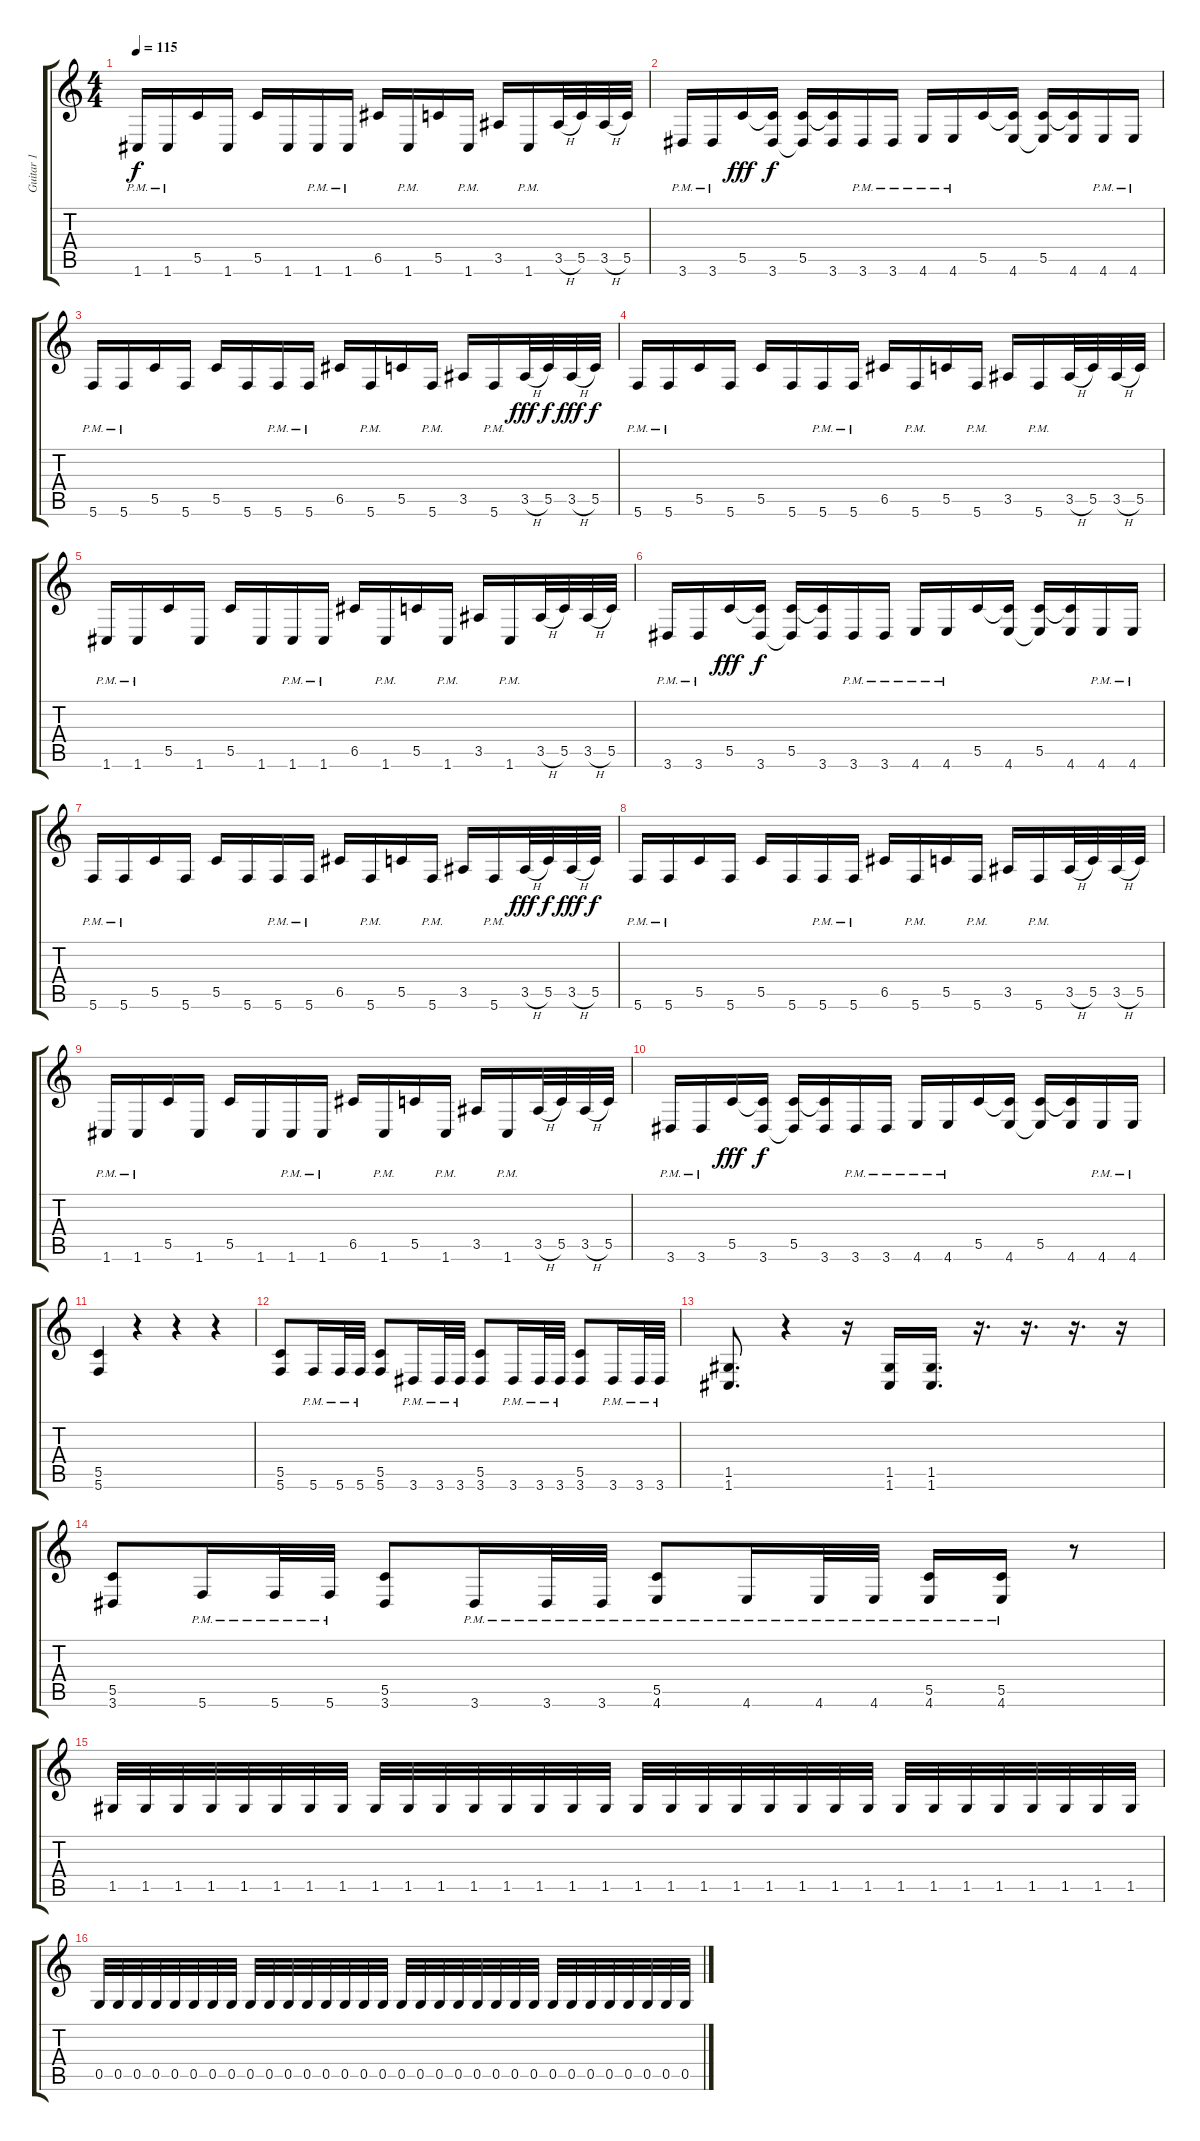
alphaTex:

\track ("Guitar 1" "Guitar 1") {instrument distortionguitar}
\staff {score tabs}
\tuning (D4 A3 F3 C3 G2 C2) {hide}
\ts (4 4)
\tempo 115
\clef g2
\ks c
1.6{pm}.16{dy f} 1.6{pm}.16 5.5.16 1.6.16 5.5.16 1.6.16 1.6{pm}.16 1.6{pm}.16 6.5.16 1.6{pm}.16 5.5.16 1.6{pm}.16 3.5.16 1.6{pm}.16 3.5{h}.32 5.5.32 3.5{h}.32 5.5.32 |
3.6{pm}.16 3.6{pm}.16 5.5.16{dy fff} (5.5{t} 3.6).16{dy f} (5.5 3.6{t}).16 (5.5{t} 3.6).16 3.6{pm}.16 3.6{pm}.16 4.6{pm}.16 4.6{pm}.16 5.5.16 (5.5{t} 4.6).16 (5.5 4.6{t}).16 (5.5{t} 4.6).16 4.6{pm}.16 4.6{pm}.16 |
5.6{pm}.16 5.6{pm}.16 5.5.16 5.6.16 5.5.16 5.6.16 5.6{pm}.16 5.6{pm}.16 6.5.16 5.6{pm}.16 5.5.16 5.6{pm}.16 3.5.16 5.6{pm}.16 3.5{h}.32{dy fff} 5.5.32{dy f} 3.5{h}.32{dy fff} 5.5.32{dy f} |
5.6{pm}.16 5.6{pm}.16 5.5.16 5.6.16 5.5.16 5.6.16 5.6{pm}.16 5.6{pm}.16 6.5.16 5.6{pm}.16 5.5.16 5.6{pm}.16 3.5.16 5.6{pm}.16 3.5{h}.32 5.5.32 3.5{h}.32 5.5.32 |
1.6{pm}.16 1.6{pm}.16 5.5.16 1.6.16 5.5.16 1.6.16 1.6{pm}.16 1.6{pm}.16 6.5.16 1.6{pm}.16 5.5.16 1.6{pm}.16 3.5.16 1.6{pm}.16 3.5{h}.32 5.5.32 3.5{h}.32 5.5.32 |
3.6{pm}.16 3.6{pm}.16 5.5.16{dy fff} (5.5{t} 3.6).16{dy f} (5.5 3.6{t}).16 (5.5{t} 3.6).16 3.6{pm}.16 3.6{pm}.16 4.6{pm}.16 4.6{pm}.16 5.5.16 (5.5{t} 4.6).16 (5.5 4.6{t}).16 (5.5{t} 4.6).16 4.6{pm}.16 4.6{pm}.16 |
5.6{pm}.16 5.6{pm}.16 5.5.16 5.6.16 5.5.16 5.6.16 5.6{pm}.16 5.6{pm}.16 6.5.16 5.6{pm}.16 5.5.16 5.6{pm}.16 3.5.16 5.6{pm}.16 3.5{h}.32{dy fff} 5.5.32{dy f} 3.5{h}.32{dy fff} 5.5.32{dy f} |
5.6{pm}.16 5.6{pm}.16 5.5.16 5.6.16 5.5.16 5.6.16 5.6{pm}.16 5.6{pm}.16 6.5.16 5.6{pm}.16 5.5.16 5.6{pm}.16 3.5.16 5.6{pm}.16 3.5{h}.32 5.5.32 3.5{h}.32 5.5.32 |
1.6{pm}.16 1.6{pm}.16 5.5.16 1.6.16 5.5.16 1.6.16 1.6{pm}.16 1.6{pm}.16 6.5.16 1.6{pm}.16 5.5.16 1.6{pm}.16 3.5.16 1.6{pm}.16 3.5{h}.32 5.5.32 3.5{h}.32 5.5.32 |
3.6{pm}.16 3.6{pm}.16 5.5.16{dy fff} (5.5{t} 3.6).16{dy f} (5.5 3.6{t}).16 (5.5{t} 3.6).16 3.6{pm}.16 3.6{pm}.16 4.6{pm}.16 4.6{pm}.16 5.5.16 (5.5{t} 4.6).16 (5.5 4.6{t}).16 (5.5{t} 4.6).16 4.6{pm}.16 4.6{pm}.16 |
(5.5 5.6).4 r.4 r.4 r.4 |
(5.5 5.6).8 5.6{pm}.16 5.6{pm}.32 5.6{pm}.32 (5.5 5.6).8 3.6{pm}.16 3.6{pm}.32 3.6{pm}.32 (5.5 3.6).8 3.6{pm}.16 3.6{pm}.32 3.6{pm}.32 (5.5 3.6).8 3.6{pm}.16 3.6{pm}.32 3.6{pm}.32 |
(1.5 1.6).8{d} r.4 r.16 (1.5 1.6).16 (1.5 1.6).16{d} r.16{d} r.16{d} r.16{d} r.16 |
(5.5 3.6).8 5.6{pm}.16 5.6{pm}.32 5.6{pm}.32 (5.5 3.6).8 3.6{pm}.16 3.6{pm}.32 3.6{pm}.32 (5.5{pm} 4.6).8 4.6{pm}.16 4.6{pm}.32 4.6{pm}.32 (5.5{pm} 4.6{pm}).16 (5.5{pm} 4.6{pm}).16 r.8 |
1.5.32 1.5.32 1.5.32 1.5.32 1.5.32 1.5.32 1.5.32 1.5.32 1.5.32 1.5.32 1.5.32 1.5.32 1.5.32 1.5.32 1.5.32 1.5.32 1.5.32 1.5.32 1.5.32 1.5.32 1.5.32 1.5.32 1.5.32 1.5.32 1.5.32 1.5.32 1.5.32 1.5.32 1.5.32 1.5.32 1.5.32 1.5.32 |
0.5.32 0.5.32 0.5.32 0.5.32 0.5.32 0.5.32 0.5.32 0.5.32 0.5.32 0.5.32 0.5.32 0.5.32 0.5.32 0.5.32 0.5.32 0.5.32 0.5.32 0.5.32 0.5.32 0.5.32 0.5.32 0.5.32 0.5.32 0.5.32 0.5.32 0.5.32 0.5.32 0.5.32 0.5.32 0.5.32 0.5.32 0.5.32
